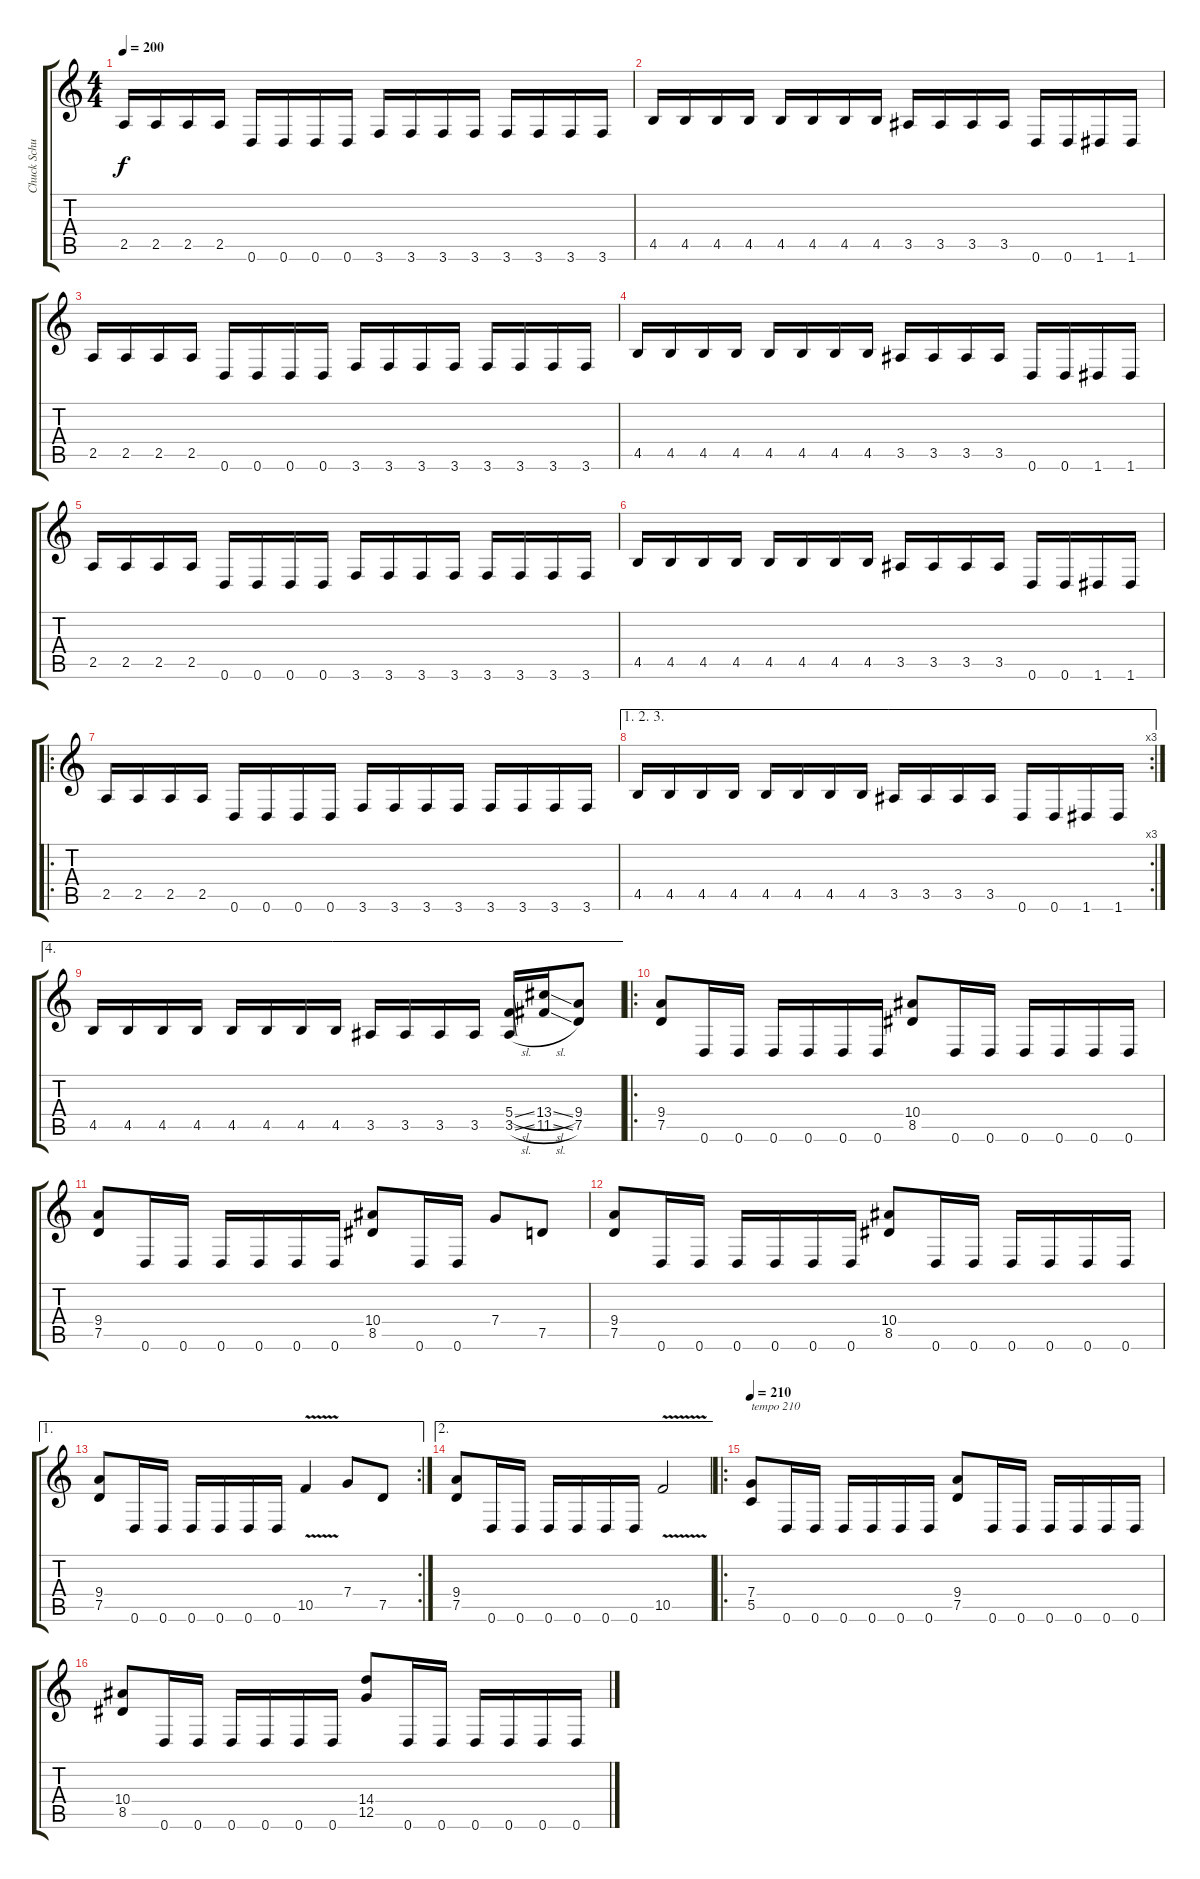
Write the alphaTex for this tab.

\track ("Chuck Schuldiner" "Chuck Schu") {instrument distortionguitar}
\staff {score tabs}
\tuning (D4 A3 F3 C3 G2 D2) {hide}
\ts (4 4)
\tempo 200
\clef g2
\ks c
2.5.16{dy f} 2.5.16 2.5.16 2.5.16 0.6.16 0.6.16 0.6.16 0.6.16 3.6.16 3.6.16 3.6.16 3.6.16 3.6.16 3.6.16 3.6.16 3.6.16 |
4.5.16 4.5.16 4.5.16 4.5.16 4.5.16 4.5.16 4.5.16 4.5.16 3.5.16 3.5.16 3.5.16 3.5.16 0.6.16 0.6.16 1.6.16 1.6.16 |
2.5.16 2.5.16 2.5.16 2.5.16 0.6.16 0.6.16 0.6.16 0.6.16 3.6.16 3.6.16 3.6.16 3.6.16 3.6.16 3.6.16 3.6.16 3.6.16 |
4.5.16 4.5.16 4.5.16 4.5.16 4.5.16 4.5.16 4.5.16 4.5.16 3.5.16 3.5.16 3.5.16 3.5.16 0.6.16 0.6.16 1.6.16 1.6.16 |
2.5.16 2.5.16 2.5.16 2.5.16 0.6.16 0.6.16 0.6.16 0.6.16 3.6.16 3.6.16 3.6.16 3.6.16 3.6.16 3.6.16 3.6.16 3.6.16 |
4.5.16 4.5.16 4.5.16 4.5.16 4.5.16 4.5.16 4.5.16 4.5.16 3.5.16 3.5.16 3.5.16 3.5.16 0.6.16 0.6.16 1.6.16 1.6.16 |
\ro
2.5.16 2.5.16 2.5.16 2.5.16 0.6.16 0.6.16 0.6.16 0.6.16 3.6.16 3.6.16 3.6.16 3.6.16 3.6.16 3.6.16 3.6.16 3.6.16 |
\ae (1 2 3)
\rc 3
4.5.16 4.5.16 4.5.16 4.5.16 4.5.16 4.5.16 4.5.16 4.5.16 3.5.16 3.5.16 3.5.16 3.5.16 0.6.16 0.6.16 1.6.16 1.6.16 |
\ae 4
4.5.16 4.5.16 4.5.16 4.5.16 4.5.16 4.5.16 4.5.16 4.5.16 3.5.16 3.5.16 3.5.16 3.5.16 (5.4{sl} 3.5{sl}).16 (13.4{sl} 11.5{sl}).16 (9.4 7.5).8 |
\ro
(9.4 7.5).8 0.6.16 0.6.16 0.6.16 0.6.16 0.6.16 0.6.16 (10.4 8.5).8 0.6.16 0.6.16 0.6.16 0.6.16 0.6.16 0.6.16 |
(9.4 7.5).8 0.6.16 0.6.16 0.6.16 0.6.16 0.6.16 0.6.16 (10.4 8.5).8 0.6.16 0.6.16 7.4.8 7.5.8 |
(9.4 7.5).8 0.6.16 0.6.16 0.6.16 0.6.16 0.6.16 0.6.16 (10.4 8.5).8 0.6.16 0.6.16 0.6.16 0.6.16 0.6.16 0.6.16 |
\ae 1
\rc 2
(9.4 7.5).8 0.6.16 0.6.16 0.6.16 0.6.16 0.6.16 0.6.16 10.5{v}.4 7.4.8 7.5.8 |
\ae 2
(9.4 7.5).8 0.6.16 0.6.16 0.6.16 0.6.16 0.6.16 0.6.16 10.5{v}.2 |
\ro
\tempo 210
(7.4 5.5).8{txt "tempo 210"} 0.6.16 0.6.16 0.6.16 0.6.16 0.6.16 0.6.16 (9.4 7.5).8 0.6.16 0.6.16 0.6.16 0.6.16 0.6.16 0.6.16 |
(10.4 8.5).8 0.6.16 0.6.16 0.6.16 0.6.16 0.6.16 0.6.16 (14.4 12.5).8 0.6.16 0.6.16 0.6.16 0.6.16 0.6.16 0.6.16
